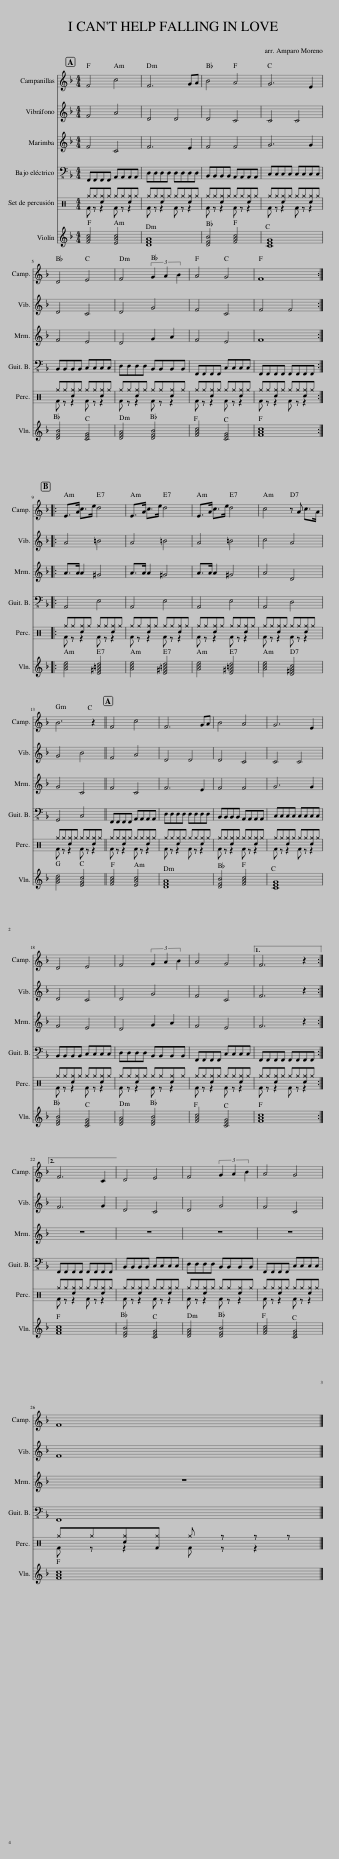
X:1
%%score 1 2 3 4 ( 5 6 ) 7
L:1/8
M:4/4
I:linebreak $
K:F
V:1 treble
V:2 treble
V:3 treble
V:4 bass-8
V:5 perc
K:none
V:6 perc
K:none
V:7 treble
V:1
 F4 c4 | F6 GA | B4 A4 | G6 E2 |$ D4 E4 | %5
 F4 (3G2 A2 B2 | A4 G4 | F8 ::$ E>A c>e d4 | E>A c>e d4 | %10
 E>A c>e d4 | c4 z A c>A |$ B6 z2 || F4 c4 | F6 GA | %15
 B4 A4 | G6 E2 |$ D4 E4 | F4 (3G2 A2 B2 | A4 G4 |1 %20
 F6 z2 :|2$ F6 C2 || D4 E4 | F4 (3G2 A2 B2 | A4 G4 |$ %25
 F8 |] %26
V:2
 F4 A4 | D4 D4 | D4 C4 | C4 C4 |$ D4 C4 | %5
 D4 G4 | F4 C4 | F4 F4 ::$ A4 =B4 | A4 =B4 | %10
 A4 =B4 | c4 A4 |$ G4 B4 || F4 A4 | D4 D4 | %15
 D4 C4 | C4 C4 |$ D4 C4 | D4 G4 | F4 C4 |1 %20
 F6 z2 :|2$ F6 G2 || D4 C4 | D4 G4 | F4 C4 |$ %25
 F8 |] %26
V:3
 F4 C4 | F6 E2 | F4 F4 | G6 G2 |$ F4 E4 | %5
 D4 G2 A2 | F4 E4 | F8 ::$ A>A A2 ^G4 | A>A A2 ^G4 | %10
 A>A A2 ^G4 | A4 D4 |$ G4 C4 || F4 C4 | F6 E2 | %15
 F4 F4 | G6 G2 |$ F4 E4 | D4 G2 A2 | F4 E4 |1 %20
 F6 z2 :|2$ z8 || z8 | z8 | z8 |$ %25
 z8 |] %26
V:4
 F,,F,,F,,F,, A,,A,,A,,A,, | D,D,D,D, D,D,D,D, | B,,B,,B,,B,, A,,A,,A,,A,, | C,C,C,C, C,C,C,C, |$ B,,B,,B,,B,, C,C,C,C, | %5
 D,D,D,D, B,,B,,B,,B,, | F,,F,,F,,F,, C,C,C,C, | F,,F,,F,,F,, F,,F,,F,,F,, ::$ A,,4 E,4 | A,,4 E,4 | %10
 A,,4 E,4 | A,,4 D,4 |$ G,,4 C,4 || F,,F,,F,,F,, A,,A,,A,,A,, | D,D,D,D, D,D,D,D, | %15
 B,,B,,B,,B,, A,,A,,A,,A,, | C,C,C,C, C,C,C,C, |$ B,,B,,B,,B,, C,C,C,C, | D,D,D,D, B,,B,,B,,B,, | F,,F,,F,,F,, C,C,C,C, |1 %20
 F,,F,,F,,F,, F,,F,,F,,F,, :|2$ F,,F,,F,,F,, F,,F,,F,,F,, || B,,B,,B,,B,, C,C,C,C, | D,D,D,D, B,,B,,B,,B,, | F,,F,,F,,F,, C,C,C,C, |$ %25
 F,,8 |] %26
V:5
[K:C] ^g^g[c^g]^g ^g^g[c^g]^g | ^g^g[c^g]^g ^g^g[c^g]^g | ^g^g[c^g]^g ^g^g[c^g]^g | ^g^g[c^g]^g ^g^g[c^g]^g |$ ^g^g[c^g]^g ^g^g[c^g]^g | %5
 ^g^g[c^g]^g ^g^g[c^g]^g | ^g^g[c^g]^g ^g^g[c^g]^g | ^g^g[c^g]^g ^g^g[c^g]^g ::$ ^g^g[c^g]^g ^g^g[c^g]^g | ^g^g[c^g]^g ^g^g[c^g]^g | %10
 ^g^g[c^g]^g ^g^g[c^g]^g | ^g^g[c^g]^g ^g^g[c^g]^g |$ ^g^g[c^g]^g ^g^g[c^g]^g || ^g^g[c^g]^g ^g^g[c^g]^g | ^g^g[c^g]^g ^g^g[c^g]^g | %15
 ^g^g[c^g]^g ^g^g[c^g]^g | ^g^g[c^g]^g ^g^g[c^g]^g |$ ^g^g[c^g]^g ^g^g[c^g]^g | ^g^g[c^g]^g ^g^g[c^g]^g | ^g^g[c^g]^g ^g^g[c^g]^g |1 %20
 ^g^g[c^g]^g ^g^g[c^g]^g :|2$ ^g^g[c^g]^g ^g^g[c^g]^g || ^g^g[c^g]^g ^g^g[c^g]^g | ^g^g[c^g]^g ^g^g[c^g]^g | ^g^g[c^g]^g ^g^g[c^g]^g |$ %25
 ^g^g[c^g][F^g] ^g z z z |] %26
V:6
[K:C] F z z2 F z z2 | F z z2 F z z2 | F z z2 F z z2 | F z z2 F z z2 |$ F z z2 F z z2 | %5
 F z z2 F z z2 | F z z2 F z z2 | F z z2 F z z2 ::$ F z z2 F z z2 | F z z2 F z z2 | %10
 F z z2 F z z2 | F z z2 F z z2 |$ F z z2 F z z2 || F z z2 F z z2 | F z z2 F z z2 | %15
 F z z2 F z z2 | F z z2 F z z2 |$ F z z2 F z z2 | F z z2 F z z2 | F z z2 F z z2 |1 %20
 F z z2 F z z2 :|2$ F z z2 F z z2 || F z z2 F z z2 | F z z2 F z z2 | F z z2 F z z2 |$ %25
 F z z2 F z z2 |] %26
V:7
 [FAc]4 [EAc]4 | [DFA]8 | [DFB]4 [FAc]4 | [CEG]8 |$ [DFB]4 [CEG]4 | %5
 [DFA]4 [DFB]4 | [FAc]4 [CEG]4 | [FAc]8 ::$ [Ace]4 [E^G=Bd]4 | [Ace]4 [E^G=Bd]4 | %10
 [Ace]4 [E^G=Bd]4 | [Ace]4 [D^FAc]4 |$ [GBd]4 [EGc]4 || [FAc]4 [EAc]4 | [DFA]8 | %15
 [DFB]4 [FAc]4 | [CEG]8 |$ [DFB]4 [CEG]4 | [DFA]4 [DFB]4 | [FAc]4 [CEG]4 |1 %20
 [FAc]8 :|2$ [FAc]8 || [DFB]4 [CEG]4 | [DFA]4 [DFB]4 | [FAc]4 [CEG]4 |$ %25
 [FAc]8 |] %26
